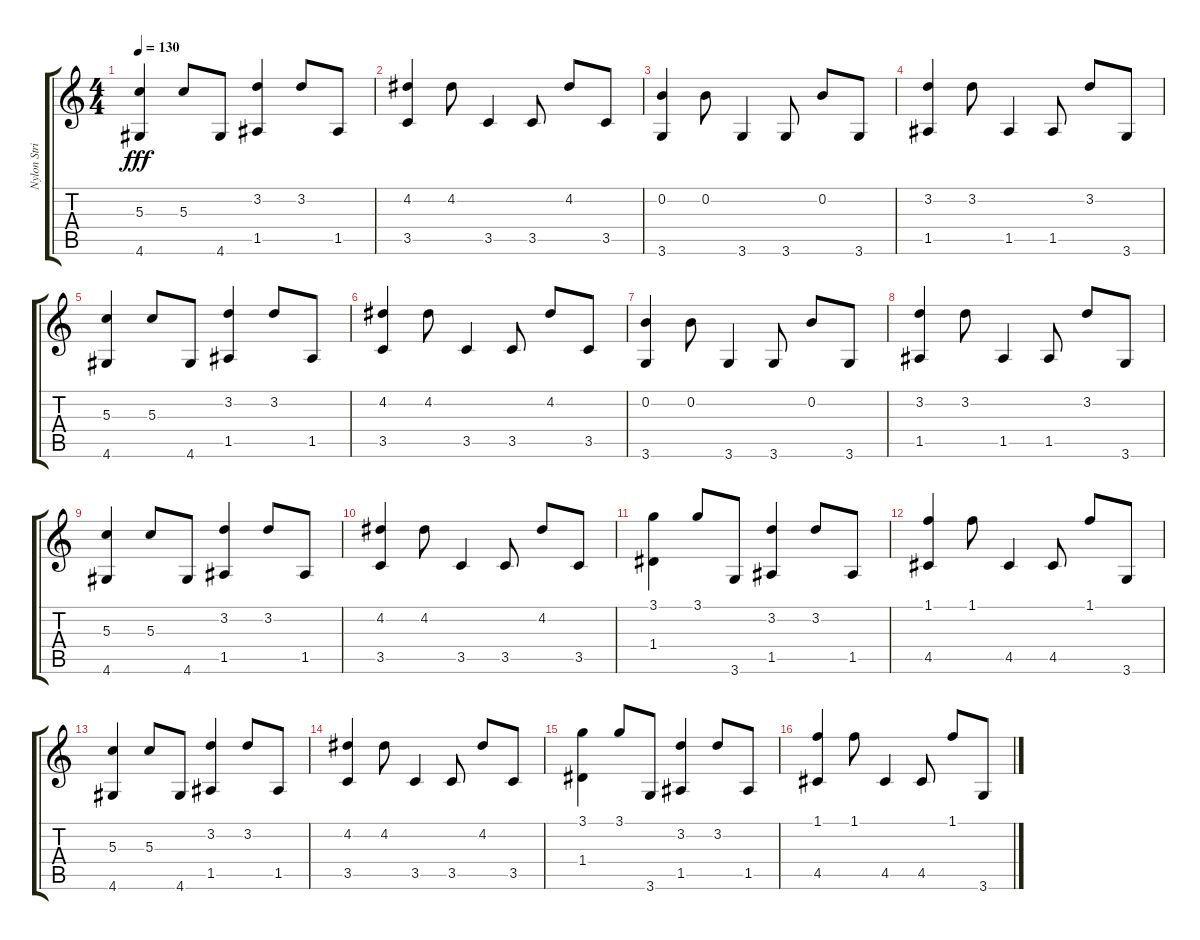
\track ("Nylon String Guitar" "Nylon Stri") {instrument acousticguitarnylon}
\staff {score tabs}
\tuning (E4 B3 G3 D3 A2 E2) {hide}
\ts (4 4)
\tempo 130
\clef g2
\ks c
(5.3 4.6).4{dy fff} 5.3.8 4.6.8 (3.2 1.5).4 3.2.8 1.5.8 |
(4.2 3.5).4 4.2.8 3.5.4 3.5.8 4.2.8 3.5.8 |
(0.2 3.6).4 0.2.8 3.6.4 3.6.8 0.2.8 3.6.8 |
(3.2 1.5).4 3.2.8 1.5.4 1.5.8 3.2.8 3.6.8 |
(5.3 4.6).4 5.3.8 4.6.8 (3.2 1.5).4 3.2.8 1.5.8 |
(4.2 3.5).4 4.2.8 3.5.4 3.5.8 4.2.8 3.5.8 |
(0.2 3.6).4 0.2.8 3.6.4 3.6.8 0.2.8 3.6.8 |
(3.2 1.5).4 3.2.8 1.5.4 1.5.8 3.2.8 3.6.8 |
(5.3 4.6).4 5.3.8 4.6.8 (3.2 1.5).4 3.2.8 1.5.8 |
(4.2 3.5).4 4.2.8 3.5.4 3.5.8 4.2.8 3.5.8 |
(3.1 1.4).4 3.1.8 3.6.8 (3.2 1.5).4 3.2.8 1.5.8 |
(1.1 4.5).4 1.1.8 4.5.4 4.5.8 1.1.8 3.6.8 |
(5.3 4.6).4 5.3.8 4.6.8 (3.2 1.5).4 3.2.8 1.5.8 |
(4.2 3.5).4 4.2.8 3.5.4 3.5.8 4.2.8 3.5.8 |
(3.1 1.4).4 3.1.8 3.6.8 (3.2 1.5).4 3.2.8 1.5.8 |
(1.1 4.5).4 1.1.8 4.5.4 4.5.8 1.1.8 3.6.8
